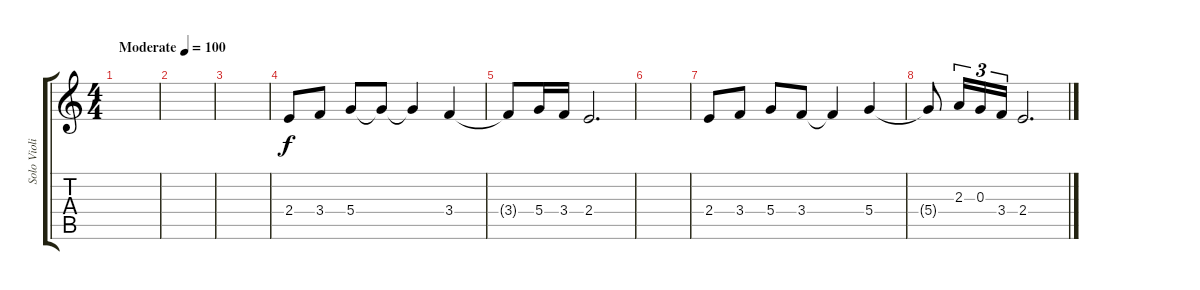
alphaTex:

\track ("Solo Violin" "Solo Violi") {instrument violin}
\staff {score tabs}
\tuning (E5 B4 G4 D4 A3 E3) {hide}
\ts (4 4)
\tempo (100 "Moderate")
\clef g2
\ks aminor
|
|
|
2.4.8 3.4.8 5.4.8 5.4{t}.8 5.4{t}.4 3.4.4 |
3.4{t}.8 5.4.16 3.4.16 2.4.2{d} |
|
2.4.8 3.4.8 5.4.8 3.4.8 3.4{t}.4 5.4.4 |
5.4{t}.8 2.3.16{tu (3 2)} 0.3.16{tu (3 2)} 3.4.16{tu (3 2)} 2.4.2{d}
